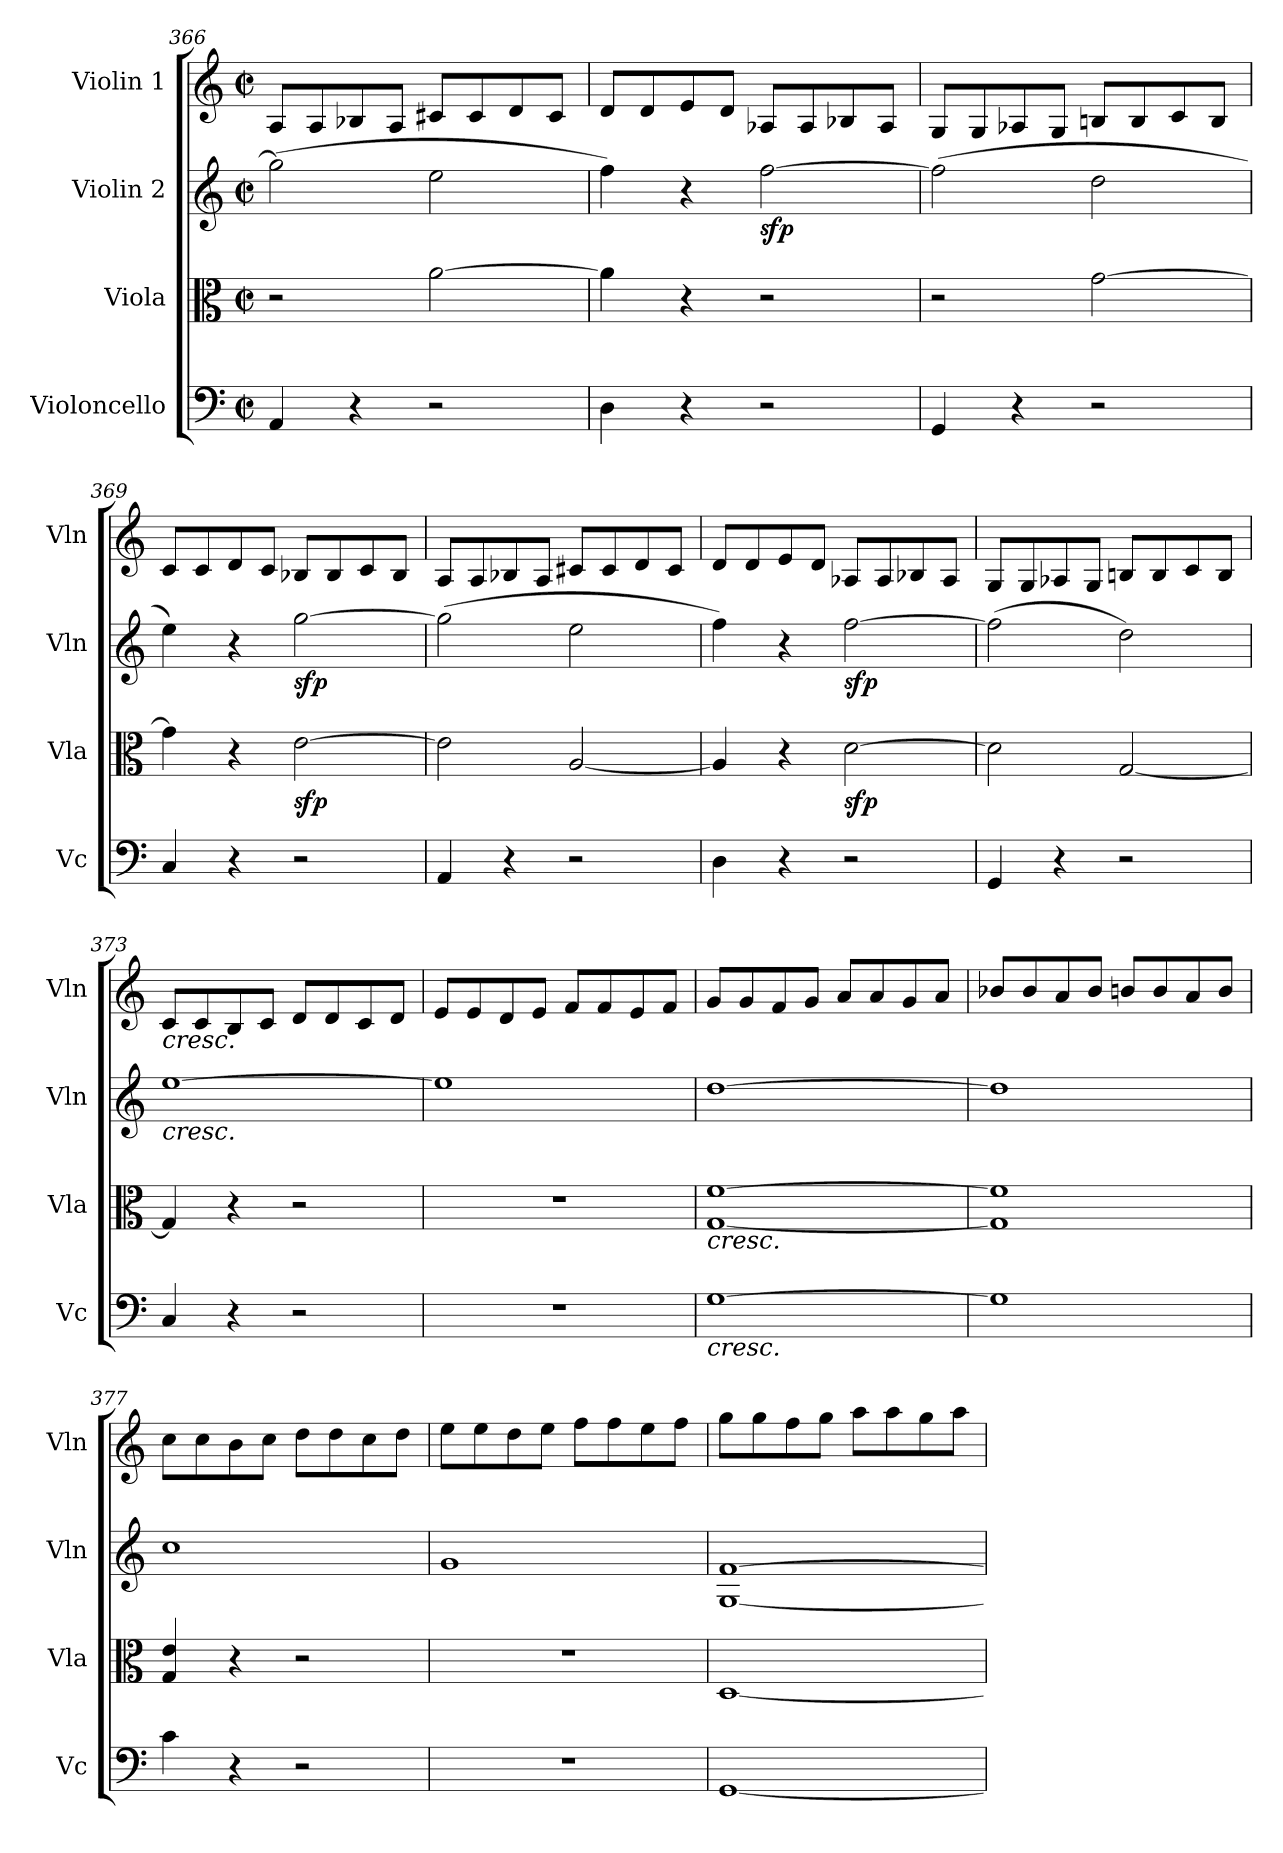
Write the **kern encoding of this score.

**kern	**kern	**dynam	**kern	**dynam	**kern
*part4	*part3	*part3	*part2	*part2	*part1
*staff4	*staff3	*staff3	*staff2	*staff2	*staff1
*I"Violoncello	*I"Viola	*	*I"Violin 2	*	*I"Violin 1
*I'Vc	*I'Vla	*	*I'Vln	*	*I'Vln
*clefF4	*clefC3	*	*clefG2	*	*clefG2
*k[]	*k[]	*	*k[]	*	*k[]
*M2/2	*M2/2	*	*M2/2	*	*M2/2
*met(c|)	*met(c|)	*	*met(c|)	*	*met(c|)
=366	=366	=366	=366	=366	=366
4AA/	2r	.	(2gg\]	.	8A/L
.	.	.	.	.	8A/
4r	.	.	.	.	8B-X/
.	.	.	.	.	8A/J
2r	[2a\	.	2ee\	.	8c#X/L
.	.	.	.	.	8c#/
.	.	.	.	.	8d/
.	.	.	.	.	8c#/J
=367	=367	=367	=367	=367	=367
4D\	4a\]	.	4ff\)	.	8d/L
.	.	.	.	.	8d/
4r	4r	.	4r	.	8e/
.	.	.	.	.	8d/J
!	!	!	!	!LO:DY:b	!
2r	2r	.	[2ff\	sfp	8A-X/L
.	.	.	.	.	8A-/
.	.	.	.	.	8B-X/
.	.	.	.	.	8A-/J
!!LO:LB:g=z
=368	=368	=368	=368	=368	=368
4GG/	2r	.	(2ff\]	.	8G/L
.	.	.	.	.	8G/
4r	.	.	.	.	8A-X/
.	.	.	.	.	8G/J
2r	[2g\	.	2dd\	.	8Bn/L
.	.	.	.	.	8B/
.	.	.	.	.	8c/
.	.	.	.	.	8B/J
=369	=369	=369	=369	=369	=369
4C/	4g\]	.	4ee\)	.	8c/L
.	.	.	.	.	8c/
4r	4r	.	4r	.	8d/
.	.	.	.	.	8c/J
!	!	!LO:DY:b	!	!LO:DY:b	!
2r	[2e\	sfp	[2gg\	sfp	8B-X/L
.	.	.	.	.	8B-/
.	.	.	.	.	8c/
.	.	.	.	.	8B-/J
=370	=370	=370	=370	=370	=370
4AA/	2e\]	.	(2gg\]	.	8A/L
.	.	.	.	.	8A/
4r	.	.	.	.	8B-X/
.	.	.	.	.	8A/J
2r	[2A/	.	2ee\	.	8c#X/L
.	.	.	.	.	8c#/
.	.	.	.	.	8d/
.	.	.	.	.	8c#/J
=371	=371	=371	=371	=371	=371
4D\	4A/]	.	4ff\)	.	8d/L
.	.	.	.	.	8d/
4r	4r	.	4r	.	8e/
.	.	.	.	.	8d/J
!	!	!LO:DY:b	!	!LO:DY:b	!
2r	[2d\	sfp	[2ff\	sfp	8A-X/L
.	.	.	.	.	8A-/
.	.	.	.	.	8B-X/
.	.	.	.	.	8A-/J
=372	=372	=372	=372	=372	=372
4GG/	2d\]	.	(2ff\]	.	8G/L
.	.	.	.	.	8G/
4r	.	.	.	.	8A-X/
.	.	.	.	.	8G/J
2r	[2G/	.	2dd\)	.	8Bn/L
.	.	.	.	.	8B/
.	.	.	.	.	8c/
.	.	.	.	.	8B/J
!!LO:LB:g=z
=373	=373	=373	=373	=373	=373
!	!	!	!	!	!LO:TX:b:i:t=cresc.
!	!	!	!LO:TX:b:i:t=cresc.	!	!
4C/	4G/]	.	[1ee	.	8c/L
.	.	.	.	.	8c/
4r	4r	.	.	.	8B/
.	.	.	.	.	8c/J
2r	2r	.	.	.	8d/L
.	.	.	.	.	8d/
.	.	.	.	.	8c/
.	.	.	.	.	8d/J
=374	=374	=374	=374	=374	=374
1r	1r	.	1ee]	.	8e/L
.	.	.	.	.	8e/
.	.	.	.	.	8d/
.	.	.	.	.	8e/J
.	.	.	.	.	8f/L
.	.	.	.	.	8f/
.	.	.	.	.	8e/
.	.	.	.	.	8f/J
=375	=375	=375	=375	=375	=375
!	!LO:TX:b:i:t=cresc.	!	!	!	!
!LO:TX:b:i:t=cresc.	!	!	!	!	!
[>1G	[1G [1f	.	[1dd	.	8g/L
.	.	.	.	.	8g/
.	.	.	.	.	8f/
.	.	.	.	.	8g/J
.	.	.	.	.	8a/L
.	.	.	.	.	8a/
.	.	.	.	.	8g/
.	.	.	.	.	8a/J
!!LO:PB:g=z
=376	=376	=376	=376	=376	=376
1G]	1G] 1f]	.	1dd]	.	8b-X/L
.	.	.	.	.	8b-/
.	.	.	.	.	8a/
.	.	.	.	.	8b-/J
.	.	.	.	.	8bn/L
.	.	.	.	.	8b/
.	.	.	.	.	8a/
.	.	.	.	.	8b/J
=377	=377	=377	=377	=377	=377
4c\	4G/ 4e/	.	1cc	.	8cc\L
.	.	.	.	.	8cc\
4r	4r	.	.	.	8b\
.	.	.	.	.	8cc\J
2r	2r	.	.	.	8dd\L
.	.	.	.	.	8dd\
.	.	.	.	.	8cc\
.	.	.	.	.	8dd\J
=378	=378	=378	=378	=378	=378
1r	1r	.	1g	.	8ee\L
.	.	.	.	.	8ee\
.	.	.	.	.	8dd\
.	.	.	.	.	8ee\J
.	.	.	.	.	8ff\L
.	.	.	.	.	8ff\
.	.	.	.	.	8ee\
.	.	.	.	.	8ff\J
=379	=379	=379	=379	=379	=379
[<1GG	[<1D	.	[1G [1f	.	8gg\L
.	.	.	.	.	8gg\
.	.	.	.	.	8ff\
.	.	.	.	.	8gg\J
.	.	.	.	.	8aa\L
.	.	.	.	.	8aa\
.	.	.	.	.	8gg\
.	.	.	.	.	8aa\J
=	=	=	=	=	=
*-	*-	*-	*-	*-	*-
